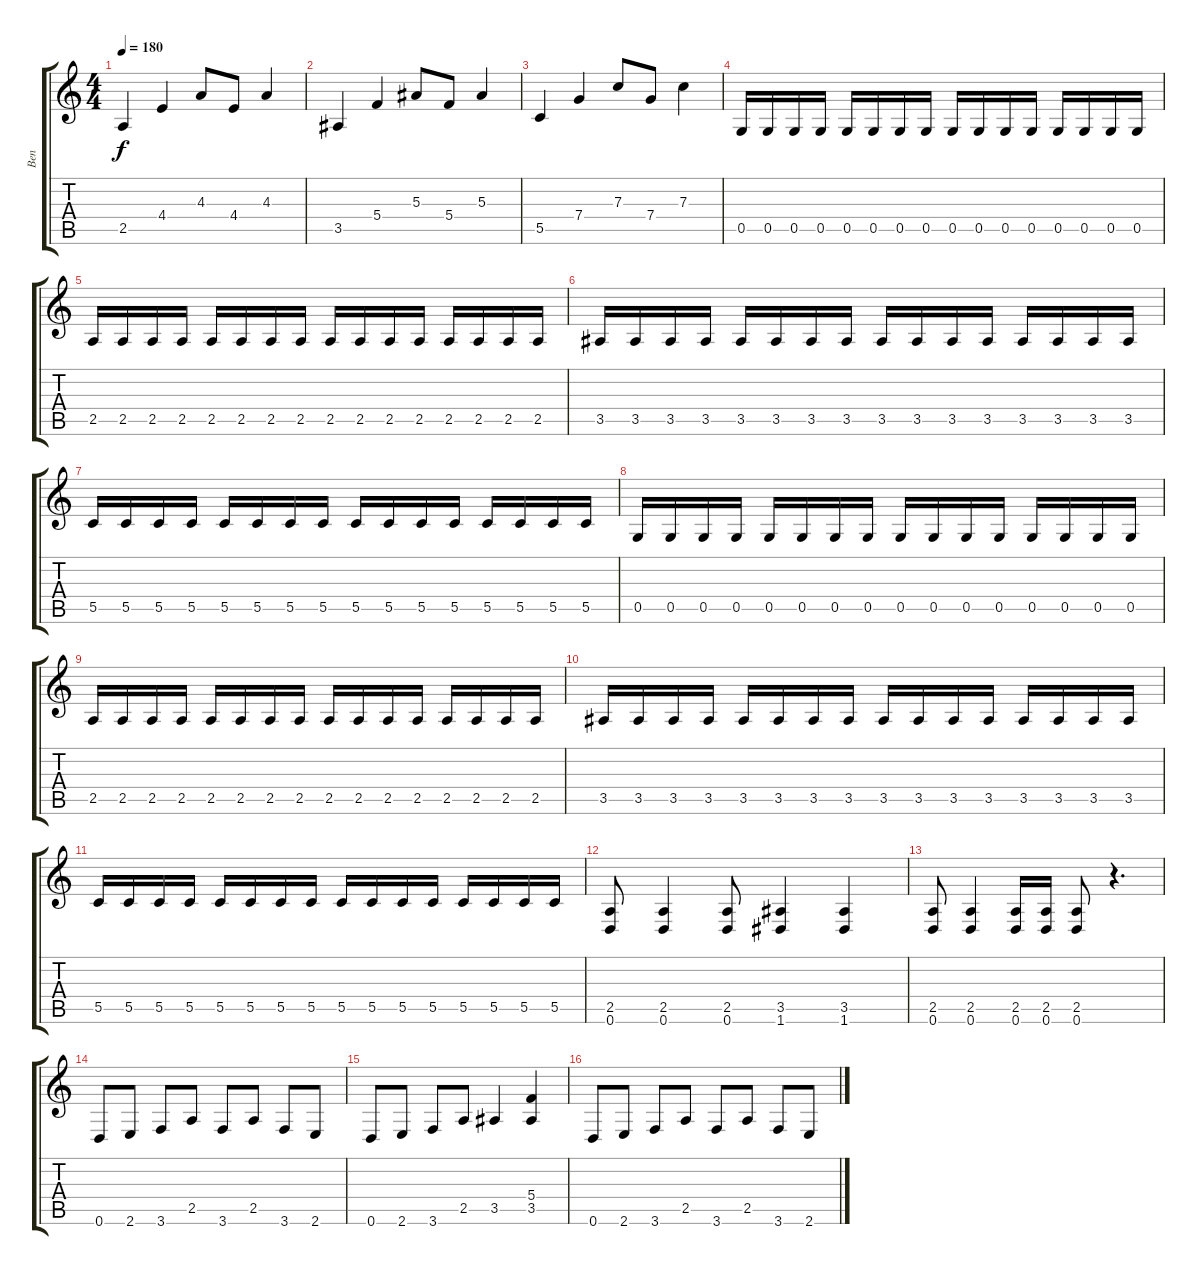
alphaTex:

\track ("Ben" "Ben") {instrument distortionguitar}
\staff {score tabs}
\tuning (D4 A3 F3 C3 G2 D2) {hide}
\ts (4 4)
\tempo 180
\clef g2
\ks c
2.5.4{dy f} 4.4.4 4.3.8 4.4.8 4.3.4 |
3.5.4 5.4.4 5.3.8 5.4.8 5.3.4 |
5.5.4 7.4.4 7.3.8 7.4.8 7.3.4 |
0.5.16 0.5.16 0.5.16 0.5.16 0.5.16 0.5.16 0.5.16 0.5.16 0.5.16 0.5.16 0.5.16 0.5.16 0.5.16 0.5.16 0.5.16 0.5.16 |
2.5.16 2.5.16 2.5.16 2.5.16 2.5.16 2.5.16 2.5.16 2.5.16 2.5.16 2.5.16 2.5.16 2.5.16 2.5.16 2.5.16 2.5.16 2.5.16 |
3.5.16 3.5.16 3.5.16 3.5.16 3.5.16 3.5.16 3.5.16 3.5.16 3.5.16 3.5.16 3.5.16 3.5.16 3.5.16 3.5.16 3.5.16 3.5.16 |
5.5.16 5.5.16 5.5.16 5.5.16 5.5.16 5.5.16 5.5.16 5.5.16 5.5.16 5.5.16 5.5.16 5.5.16 5.5.16 5.5.16 5.5.16 5.5.16 |
0.5.16 0.5.16 0.5.16 0.5.16 0.5.16 0.5.16 0.5.16 0.5.16 0.5.16 0.5.16 0.5.16 0.5.16 0.5.16 0.5.16 0.5.16 0.5.16 |
2.5.16 2.5.16 2.5.16 2.5.16 2.5.16 2.5.16 2.5.16 2.5.16 2.5.16 2.5.16 2.5.16 2.5.16 2.5.16 2.5.16 2.5.16 2.5.16 |
3.5.16 3.5.16 3.5.16 3.5.16 3.5.16 3.5.16 3.5.16 3.5.16 3.5.16 3.5.16 3.5.16 3.5.16 3.5.16 3.5.16 3.5.16 3.5.16 |
5.5.16 5.5.16 5.5.16 5.5.16 5.5.16 5.5.16 5.5.16 5.5.16 5.5.16 5.5.16 5.5.16 5.5.16 5.5.16 5.5.16 5.5.16 5.5.16 |
(2.5 0.6).8 (2.5 0.6).4 (2.5 0.6).8 (3.5 1.6).4 (3.5 1.6).4 |
(2.5 0.6).8 (2.5 0.6).4 (2.5 0.6).16 (2.5 0.6).16 (2.5 0.6).8 r.4{d} |
0.6.8 2.6.8 3.6.8 2.5.8 3.6.8 2.5.8 3.6.8 2.6.8 |
0.6.8 2.6.8 3.6.8 2.5.8 3.5.4 (5.4 3.5).4 |
0.6.8 2.6.8 3.6.8 2.5.8 3.6.8 2.5.8 3.6.8 2.6.8
